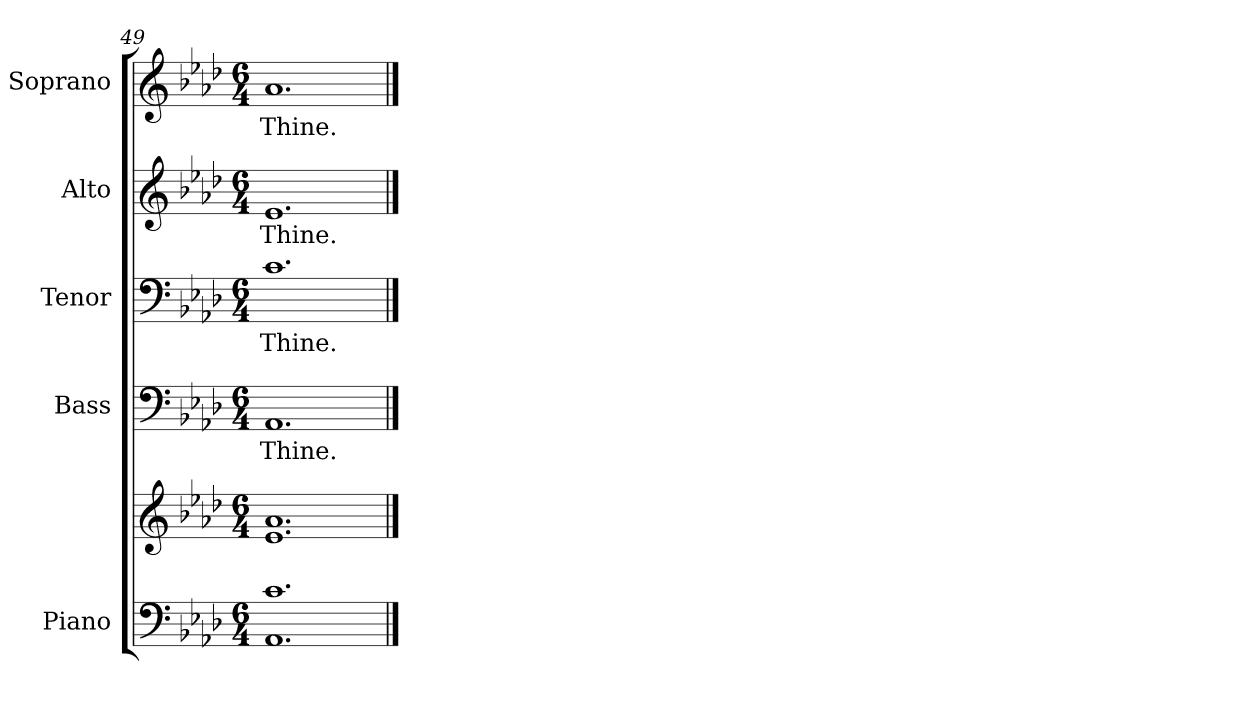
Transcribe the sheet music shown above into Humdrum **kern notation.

**kern	**kern	**kern	**text	**kern	**text	**kern	**text	**kern	**text
*part5	*part5	*part4	*part4	*part3	*part3	*part2	*part2	*part1	*part1
*staff6	*staff5	*staff4	*staff4	*staff3	*staff3	*staff2	*staff2	*staff1	*staff1
*I"Piano	*	*I"Bass	*	*I"Tenor	*	*I"Alto	*	*I"Soprano	*
*I'Pno.	*	*I'B.	*	*I'T.	*	*I'A.	*	*I'S.	*
!!LO:PB:g=z
*clefF4	*clefG2	*clefF4	*	*clefF4	*	*clefG2	*	*clefG2	*
*k[b-e-a-d-]	*k[b-e-a-d-]	*k[b-e-a-d-]	*	*k[b-e-a-d-]	*	*k[b-e-a-d-]	*	*k[b-e-a-d-]	*
*A-:	*A-:	*A-:	*	*A-:	*	*A-:	*	*A-:	*
*M6/4	*M6/4	*M6/4	*	*M6/4	*	*M6/4	*	*M6/4	*
=49	=49	=49	=49	=49	=49	=49	=49	=49	=49
!	!	!	!LO:LY:b:color=#000000	!	!	!	!	!	!
!	!	!	!	!	!LO:LY:b:color=#000000	!	!	!	!
!	!	!	!	!	!	!	!LO:LY:b:color=#000000	!	!
!	!	!	!	!	!	!	!	!	!LO:LY:b:color=#000000
1.AA-i 1.ci	1.e-i 1.a-i	1.AA-i	Thine.	1.ci	Thine.	1.e-i	Thine.	1.a-i	Thine.
==	==	==	==	==	==	==	==	==	==
*-	*-	*-	*-	*-	*-	*-	*-	*-	*-
